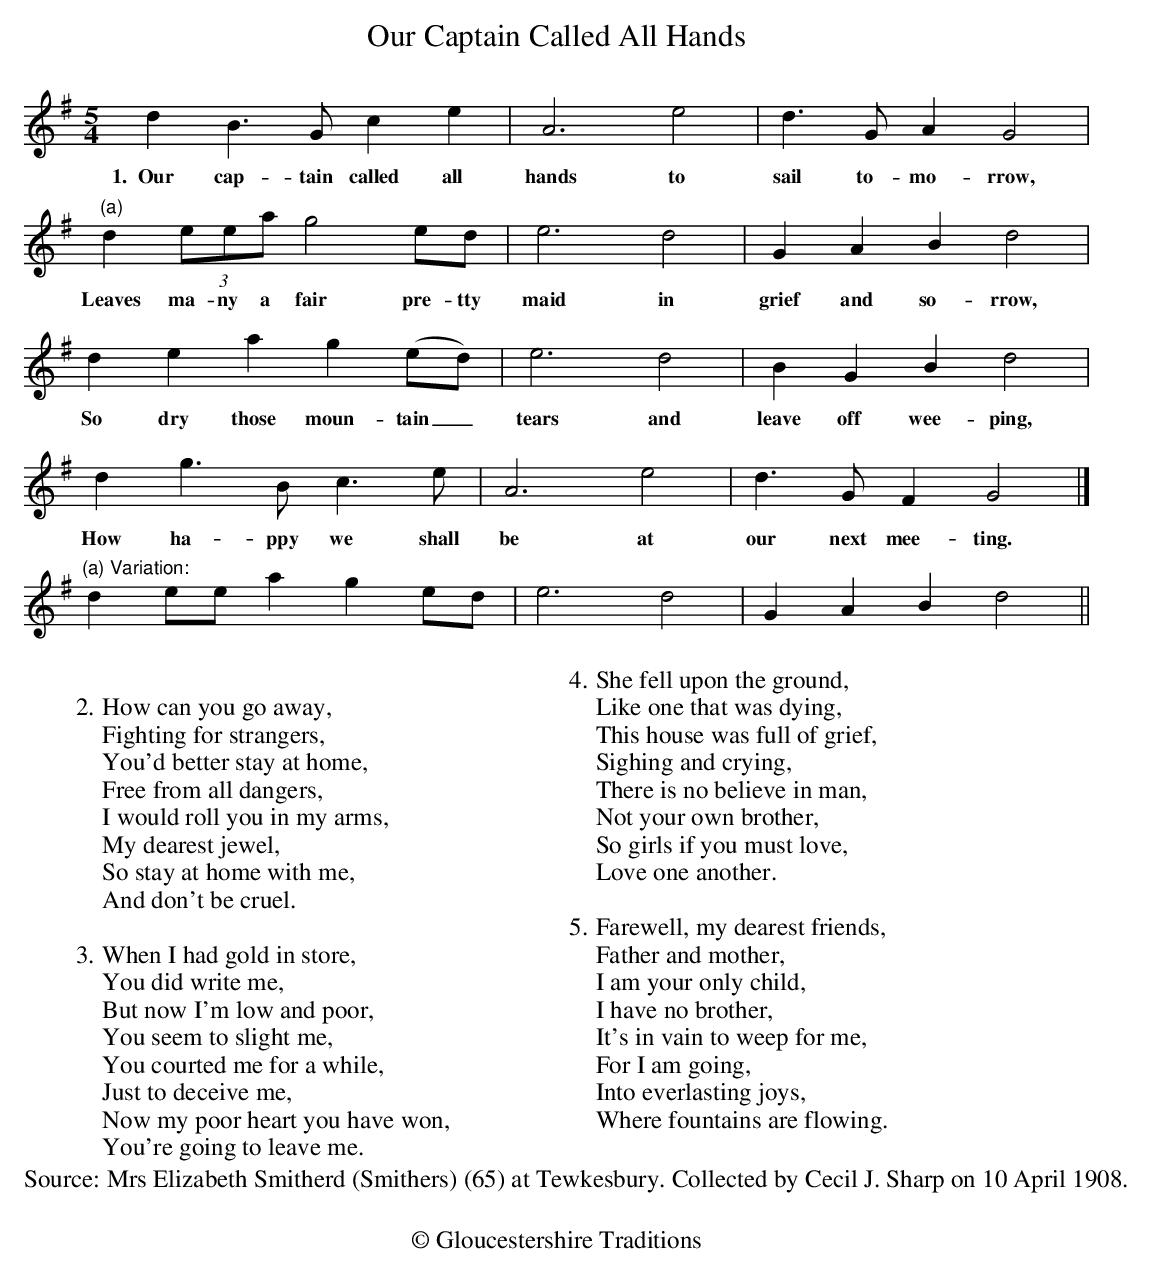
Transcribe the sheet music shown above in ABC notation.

X:1
T:Our Captain Called All Hands
M:5/4
L:1/8
K:G
d2 B3G c2e2 | A6 e4 | d3G A2G4 |
w:1.~~Our cap-tain called all hands to sail to-mo-rrow,
"(a)"d2 (3eea g4ed | e6 d4 | G2A2 B2d4 |
w:Leaves ma-ny a fair pre-tty maid in grief and so-rrow,
d2 e2a2 g2(ed) | e6 d4 | B2G2 B2d4 |
w:So dry those moun-tain_ tears and leave off wee-ping,
d2 g3B c3e | A6 e4 | d3G F2G4 |]
w:How ha-ppy we shall be at our next mee-ting.
"(a) Variation:"d2 eea2 g2ed | e6 d4 | G2A2 B2d4 ||
W:
W:2. How can you go away,
W:Fighting for strangers,
W:You'd better stay at home,
W:Free from all dangers,
W:I would roll you in my arms,
W:My dearest jewel,
W:So stay at home with me,
W:And don't be cruel.
W:
W:3. When I had gold in store,
W:You did write me,
W:But now I'm low and poor,
W:You seem to slight me,
W:You courted me for a while,
W:Just to deceive me,
W:Now my poor heart you have won,
W:You're going to leave me.
W:
W:4. She fell upon the ground,
W:Like one that was dying,
W:This house was full of grief,
W:Sighing and crying,
W:There is no believe in man,
W:Not your own brother,
W:So girls if you must love,
W:Love one another.
W:
W:5. Farewell, my dearest friends,
W:Father and mother,
W:I am your only child,
W:I have no brother,
W:It's in vain to weep for me,
W:For I am going,
W:Into everlasting joys,
W:Where fountains are flowing.
W:
